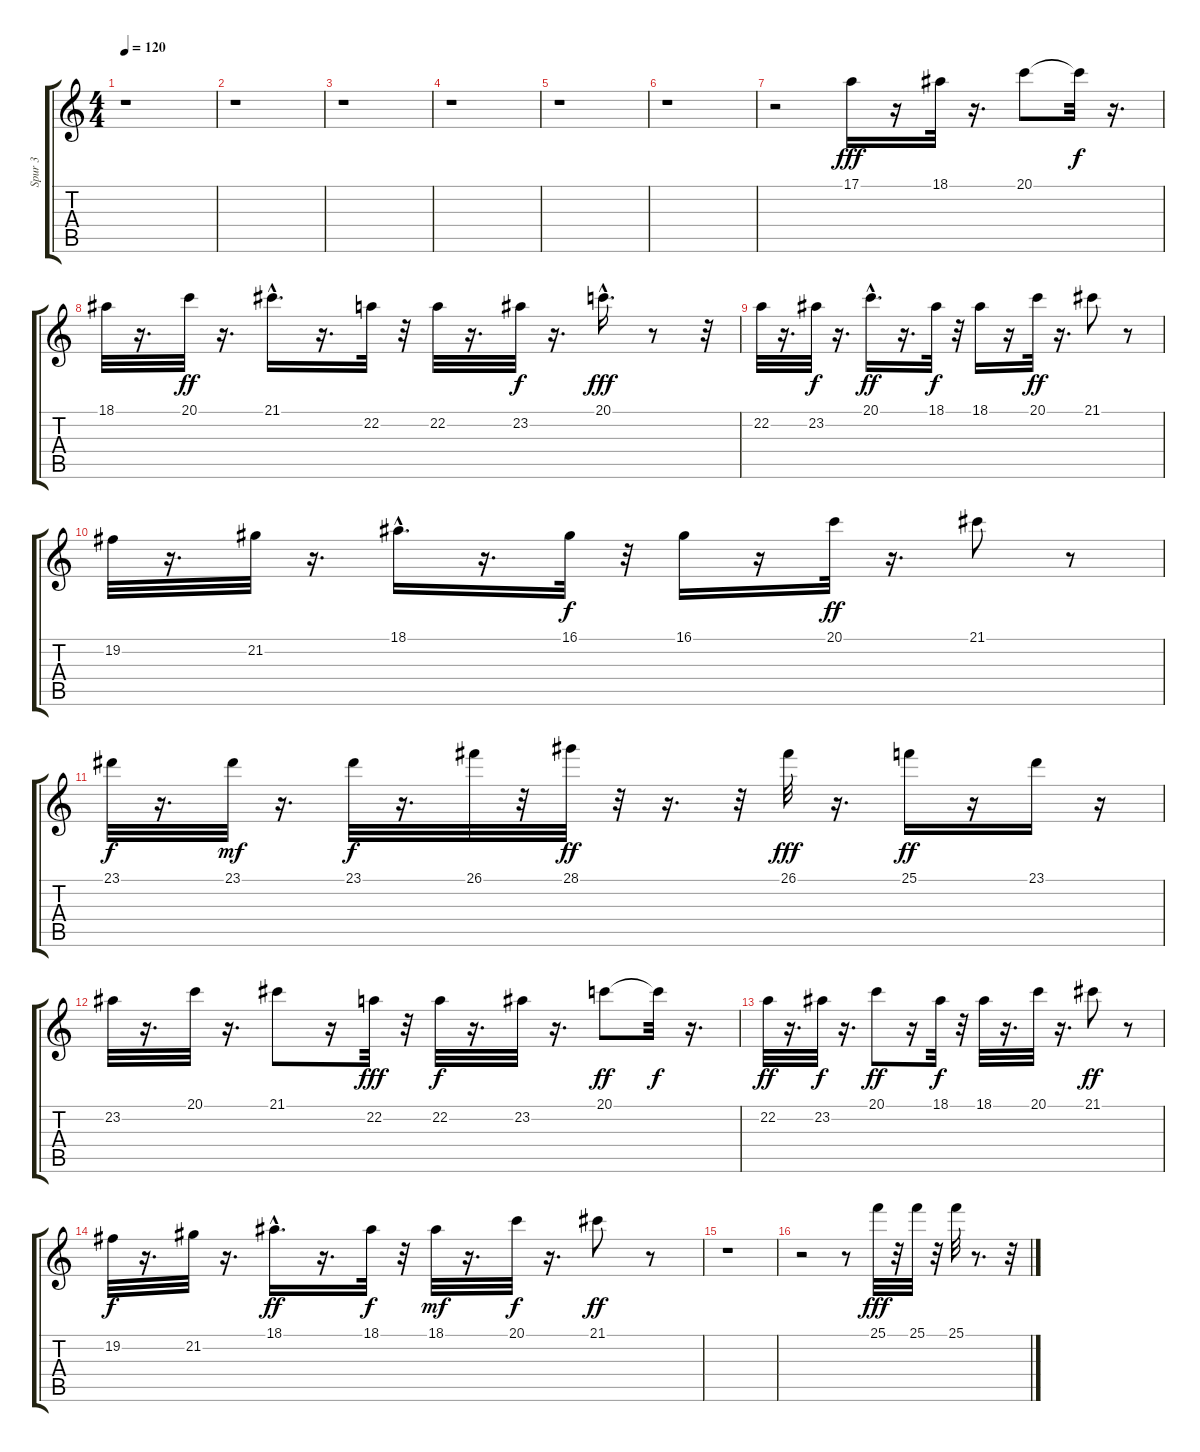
\track ("Spur 3" "Spur 3") {instrument lead3calliope}
\staff {score tabs}
\tuning (E4 B3 G3 D3 A2 E2) {hide}
\ts (4 4)
\tempo 120
\clef g2
\ks c
r.1{dy fff} |
r.1 |
r.1 |
r.1 |
r.1 |
r.1 |
r.2 17.1.16{instrument lead3calliope} r.16 18.1.32 r.16{d} 20.1.8 20.1{t}.32{dy f} r.16{d} |
18.1.32{instrument lead3calliope} r.16{d} 20.1.32{dy ff} r.16{d} 21.1{hac}.16{d} r.16{d} 22.2.32 r.32 22.2.32 r.16{d} 23.2.32{dy f} r.16{d} 20.1{hac}.16{d dy fff} r.8 r.32 |
22.2.32 r.16{d} 23.2.32{dy f} r.16{d} 20.1{hac}.16{d dy ff} r.16{d} 18.1.32{dy f} r.32 18.1.16 r.16 20.1.32{dy ff} r.16{d} 21.1.8 r.8 |
19.2.32 r.16{d} 21.2.32 r.16{d} 18.1{hac}.16{d} r.16{d} 16.1.32{dy f} r.32 16.1.16 r.16 20.1.32{dy ff} r.16{d} 21.1.8 r.8 |
23.1.32{dy f} r.16{d} 23.1.32{dy mf} r.16{d} 23.1.32{dy f} r.16{d} 26.1.32 r.32 28.1.32{dy ff} r.32 r.16{d} r.32 26.1.32{dy fff} r.16{d} 25.1.16{dy ff} r.16 23.1.16 r.16 |
23.2.32 r.16{d} 20.1.32 r.16{d} 21.1.8 r.16 22.2.32{dy fff} r.32 22.2.32{dy f} r.16{d} 23.2.32 r.16{d} 20.1.8{dy ff} 20.1{t}.32{dy f} r.16{d} |
22.2.32{dy ff} r.16{d} 23.2.32{dy f} r.16{d} 20.1.8{dy ff} r.16 18.1.32{dy f} r.32 18.1.32 r.16{d} 20.1.32 r.16{d} 21.1.8{dy ff} r.8 |
19.2.32{dy f} r.16{d} 21.2.32 r.16{d} 18.1{hac}.16{d dy ff} r.16{d} 18.1.32{dy f} r.32 18.1.32{dy mf} r.16{d} 20.1.32{dy f} r.16{d} 21.1.8{dy ff} r.8 |
r.1 |
r.2 r.8 25.1.32{dy fff instrument lead3calliope} r.32 25.1.32 r.32 25.1.32 r.8{d} r.32
